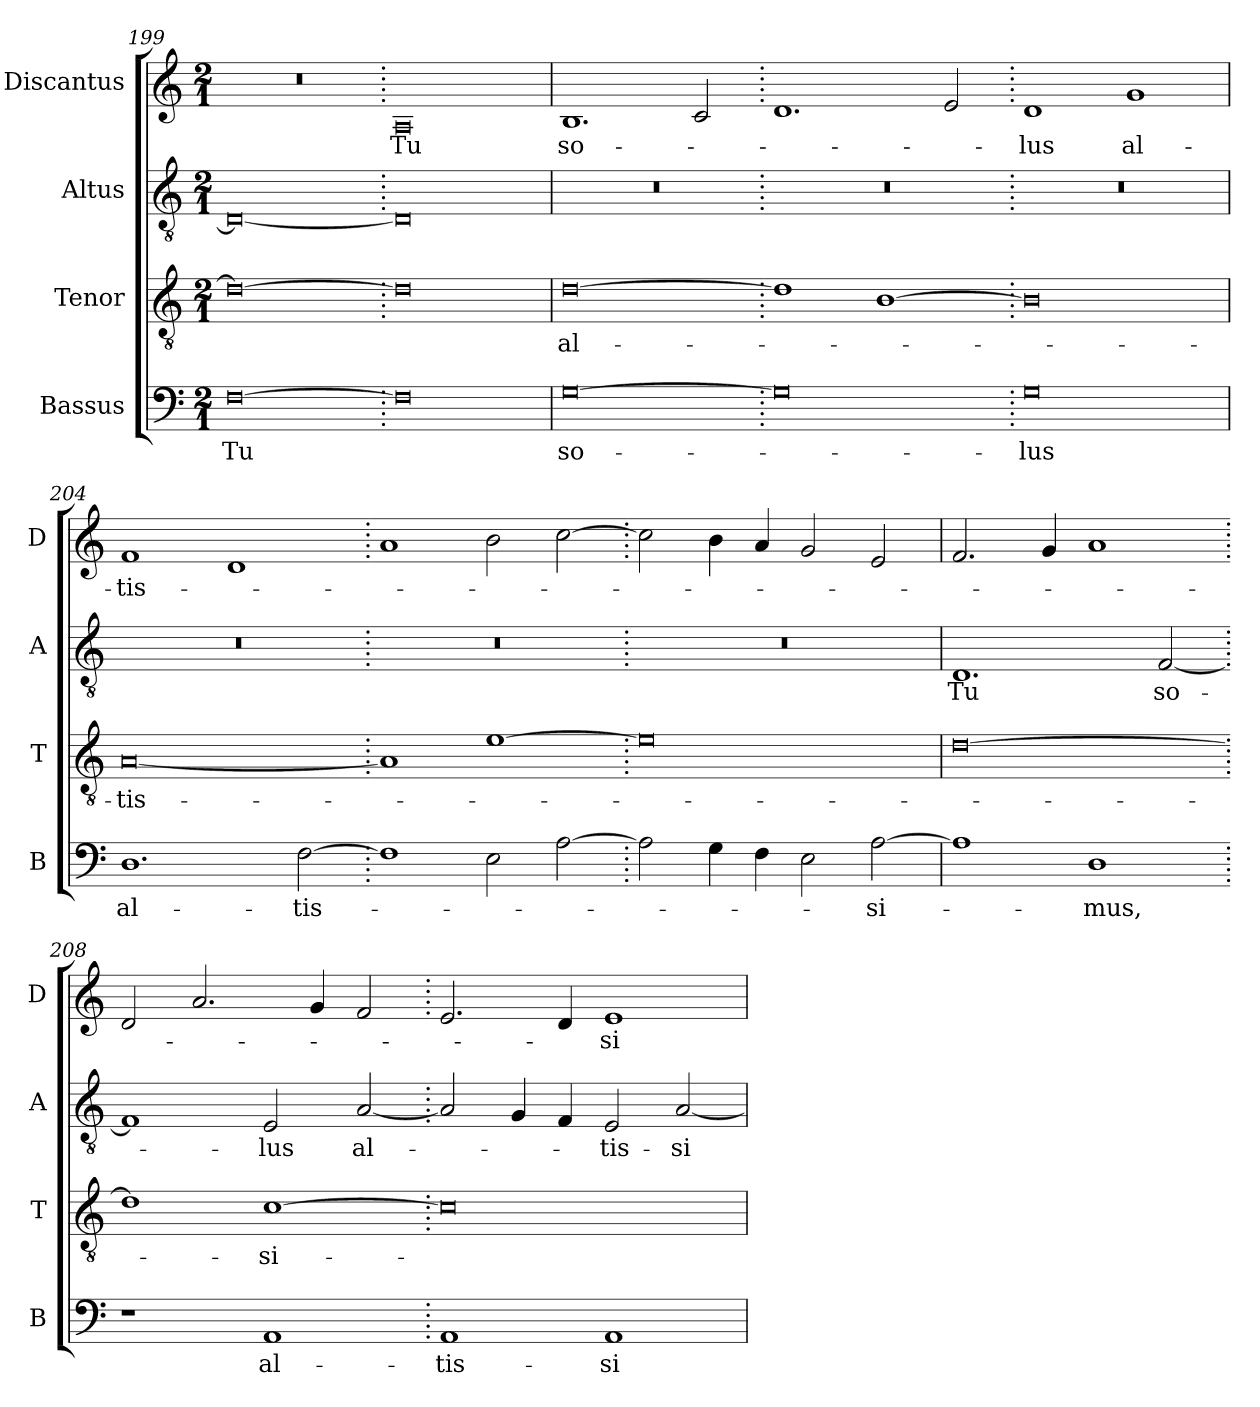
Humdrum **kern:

**kern	**text	**kern	**text	**kern	**text	**kern	**text
*part4	*part4	*part3	*part3	*part2	*part2	*part1	*part1
*staff4	*staff4	*staff3	*staff3	*staff2	*staff2	*staff1	*staff1
*I"Bassus	*	*I"Tenor	*	*I"Altus	*	*I"Discantus	*
*I'B	*	*I'T	*	*I'A	*	*I'D	*
*clefF4	*	*clefGv2	*	*clefGv2	*	*clefG2	*
*k[]	*	*k[]	*	*k[]	*	*k[]	*
*M2/1	*	*M2/1	*	*M2/1	*	*M2/1	*
=199	=199	=199	=199	=199	=199	=199	=199
[0F	Tu	0d_	.	0D_	.	0r	.
=200.	=200.	=200.	=200.	=200.	=200.	=200.	=200.
0F]	.	0d]	.	0D]	.	0A	Tu
=201	=201	=201	=201	=201	=201	=201	=201
[0G	so-	[0d	al-	0r	.	1.B	so-
.	.	.	.	.	.	2c	.
=202.	=202.	=202.	=202.	=202.	=202.	=202.	=202.
0G]	.	1d]	.	0r	.	1.d	.
.	.	[1B	.	.	.	.	.
.	.	.	.	.	.	2e	.
=203.	=203.	=203.	=203.	=203.	=203.	=203.	=203.
0G	-lus	0B]	.	0r	.	1d	-lus
.	.	.	.	.	.	1g	al-
=204	=204	=204	=204	=204	=204	=204	=204
1.D	al-	[0A	-tis-	0r	.	1f	-tis-
.	.	.	.	.	.	1d	.
[2F	-tis-	.	.	.	.	.	.
=205.	=205.	=205.	=205.	=205.	=205.	=205.	=205.
1F]	.	1A]	.	0r	.	1a	.
2E	.	[1e	.	.	.	2b	.
[2A	.	.	.	.	.	[2cc	.
=206.	=206.	=206.	=206.	=206.	=206.	=206.	=206.
2A]	.	0e]	.	0r	.	2cc]	.
4G	.	.	.	.	.	4b	.
4F	.	.	.	.	.	4a	.
2E	.	.	.	.	.	2g	.
[2A	-si-	.	.	.	.	2e	.
=207	=207	=207	=207	=207	=207	=207	=207
1A]	.	[0d	.	1.D	Tu	2.f	.
.	.	.	.	.	.	4g	.
1D	-mus,	.	.	.	.	1a	.
.	.	.	.	[2F	so-	.	.
=208.	=208.	=208.	=208.	=208.	=208.	=208.	=208.
1r	.	1d]	.	1F]	.	2d	.
.	.	.	.	.	.	2.a	.
1AA	al-	[1c	-si-	2E	-lus	.	.
.	.	.	.	.	.	4g	.
.	.	.	.	[2A	al-	2f	.
=209.	=209.	=209.	=209.	=209.	=209.	=209.	=209.
1AA	-tis-	0c]	.	2A]	.	2.e	.
.	.	.	.	4G	.	.	.
.	.	.	.	4F	.	4d	.
1AA	-si-	.	.	2E	-tis-	1e	-si-
.	.	.	.	[2A	-si-	.	.
=	=	=	=	=	=	=	=
*-	*-	*-	*-	*-	*-	*-	*-
